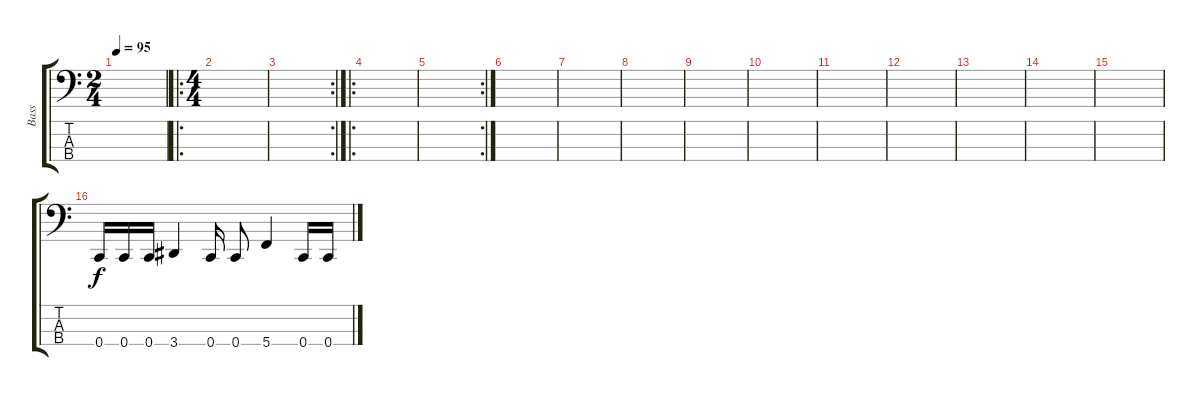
\track ("Bass" "Bass") {instrument electricbasspick}
\staff {score tabs}
\tuning (Eb2 Bb1 F1 C1) {hide}
\ts (2 4)
\tempo 95
\clef f4
\ks c
|
\ro
\ts (4 4)
|
\rc 2
|
\ro
|
\rc 2
|
|
|
|
|
|
|
|
|
|
|
0.4.16 0.4.16 0.4.16 3.4.4 0.4.16 0.4.8 5.4.4 0.4.16 0.4.16
